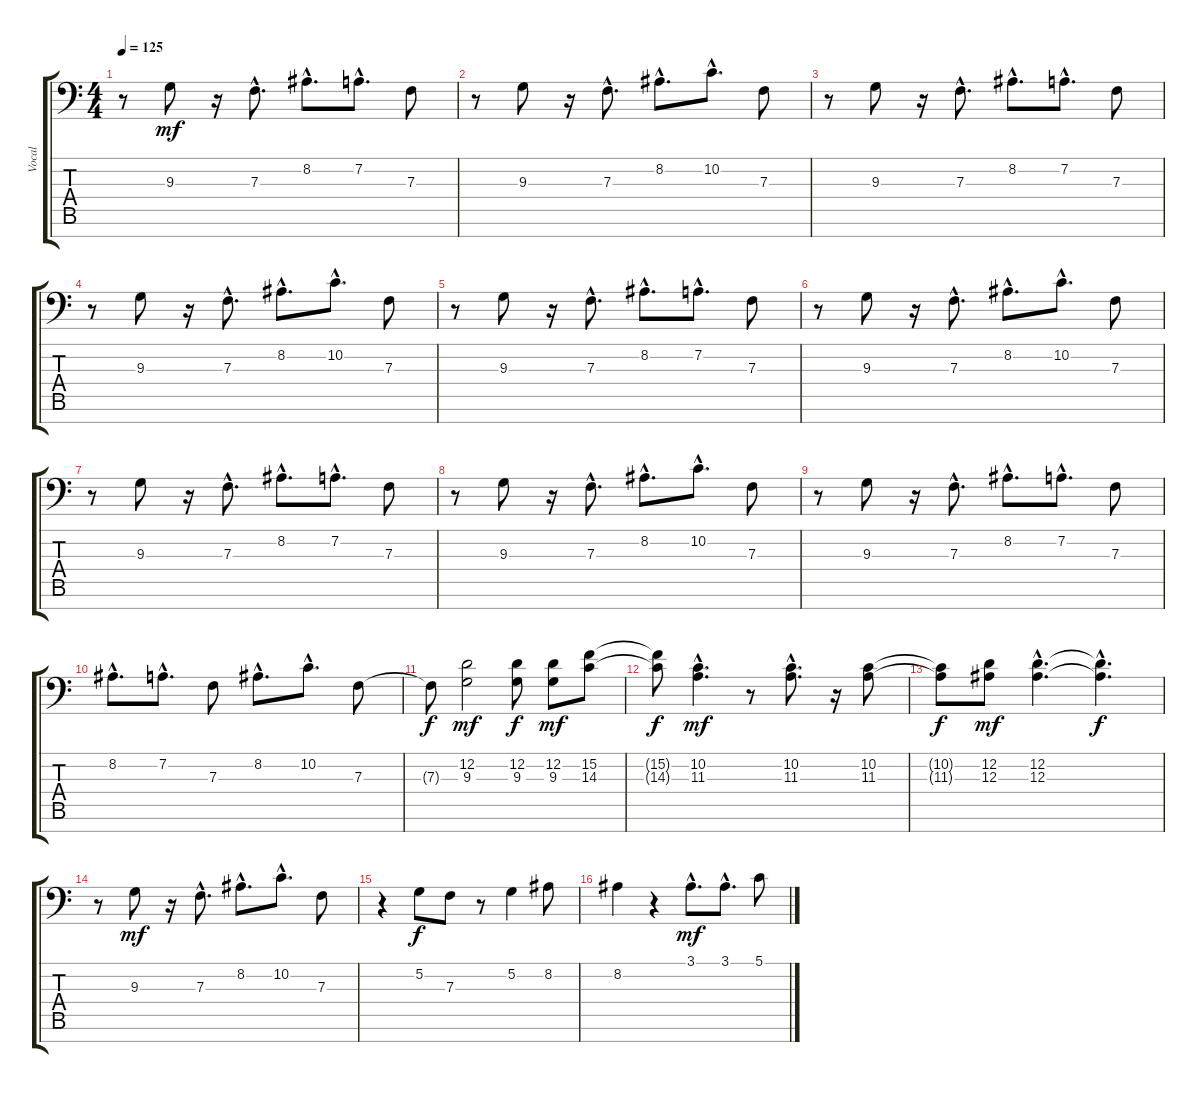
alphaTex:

\track ("Vocal" "Vocal") {instrument cello}
\staff {score tabs}
\tuning (G3 D3 Bb2 F2 C2 G1 C1) {hide}
\ts (4 4)
\tempo 125
\clef f4
\ks c
r.8{dy mf} 9.3.8 r.16 7.3{hac}.8{d} 8.2{hac}.8{d} 7.2{hac}.8{d} 7.3.8 |
r.8 9.3.8 r.16 7.3{hac}.8{d} 8.2{hac}.8{d} 10.2{hac}.8{d} 7.3.8 |
r.8 9.3.8 r.16 7.3{hac}.8{d} 8.2{hac}.8{d} 7.2{hac}.8{d} 7.3.8 |
r.8 9.3.8 r.16 7.3{hac}.8{d} 8.2{hac}.8{d} 10.2{hac}.8{d} 7.3.8 |
r.8 9.3.8 r.16 7.3{hac}.8{d} 8.2{hac}.8{d} 7.2{hac}.8{d} 7.3.8 |
r.8 9.3.8 r.16 7.3{hac}.8{d} 8.2{hac}.8{d} 10.2{hac}.8{d} 7.3.8 |
r.8 9.3.8 r.16 7.3{hac}.8{d} 8.2{hac}.8{d} 7.2{hac}.8{d} 7.3.8 |
r.8 9.3.8 r.16 7.3{hac}.8{d} 8.2{hac}.8{d} 10.2{hac}.8{d} 7.3.8 |
r.8 9.3.8 r.16 7.3{hac}.8{d} 8.2{hac}.8{d} 7.2{hac}.8{d} 7.3.8 |
8.2{hac}.8{d} 7.2{hac}.8{d} 7.3.8 8.2{hac}.8{d} 10.2{hac}.8{d} 7.3.8 |
7.3{t}.8{dy f} (12.2 9.3).2{dy mf volume 14} (12.2 9.3).8{dy f} (12.2 9.3).8{dy mf} (15.2 14.3).8 |
(15.2{t} 14.3{t}).8{dy f} (10.2{hac} 11.3{hac}).4{d dy mf} r.8 (10.2{hac} 11.3{hac}).8{d} r.16 (10.2 11.3).8 |
(10.2{t} 11.3{t}).8{dy f} (12.2 12.3).8{dy mf} (12.2{hac} 12.3{hac}).4{d} (12.2{hac t} 12.3{hac t}).4{d dy f} |
r.8 9.3.8{dy mf} r.16 7.3{hac}.8{d} 8.2{hac}.8{d} 10.2{hac}.8{d} 7.3.8 |
r.4 5.2.8{dy f} 7.3.8 r.8 5.2.4 8.2.8 |
8.2.4 r.4 3.1{hac}.8{d dy mf} 3.1{hac}.8{d} 5.1.8
